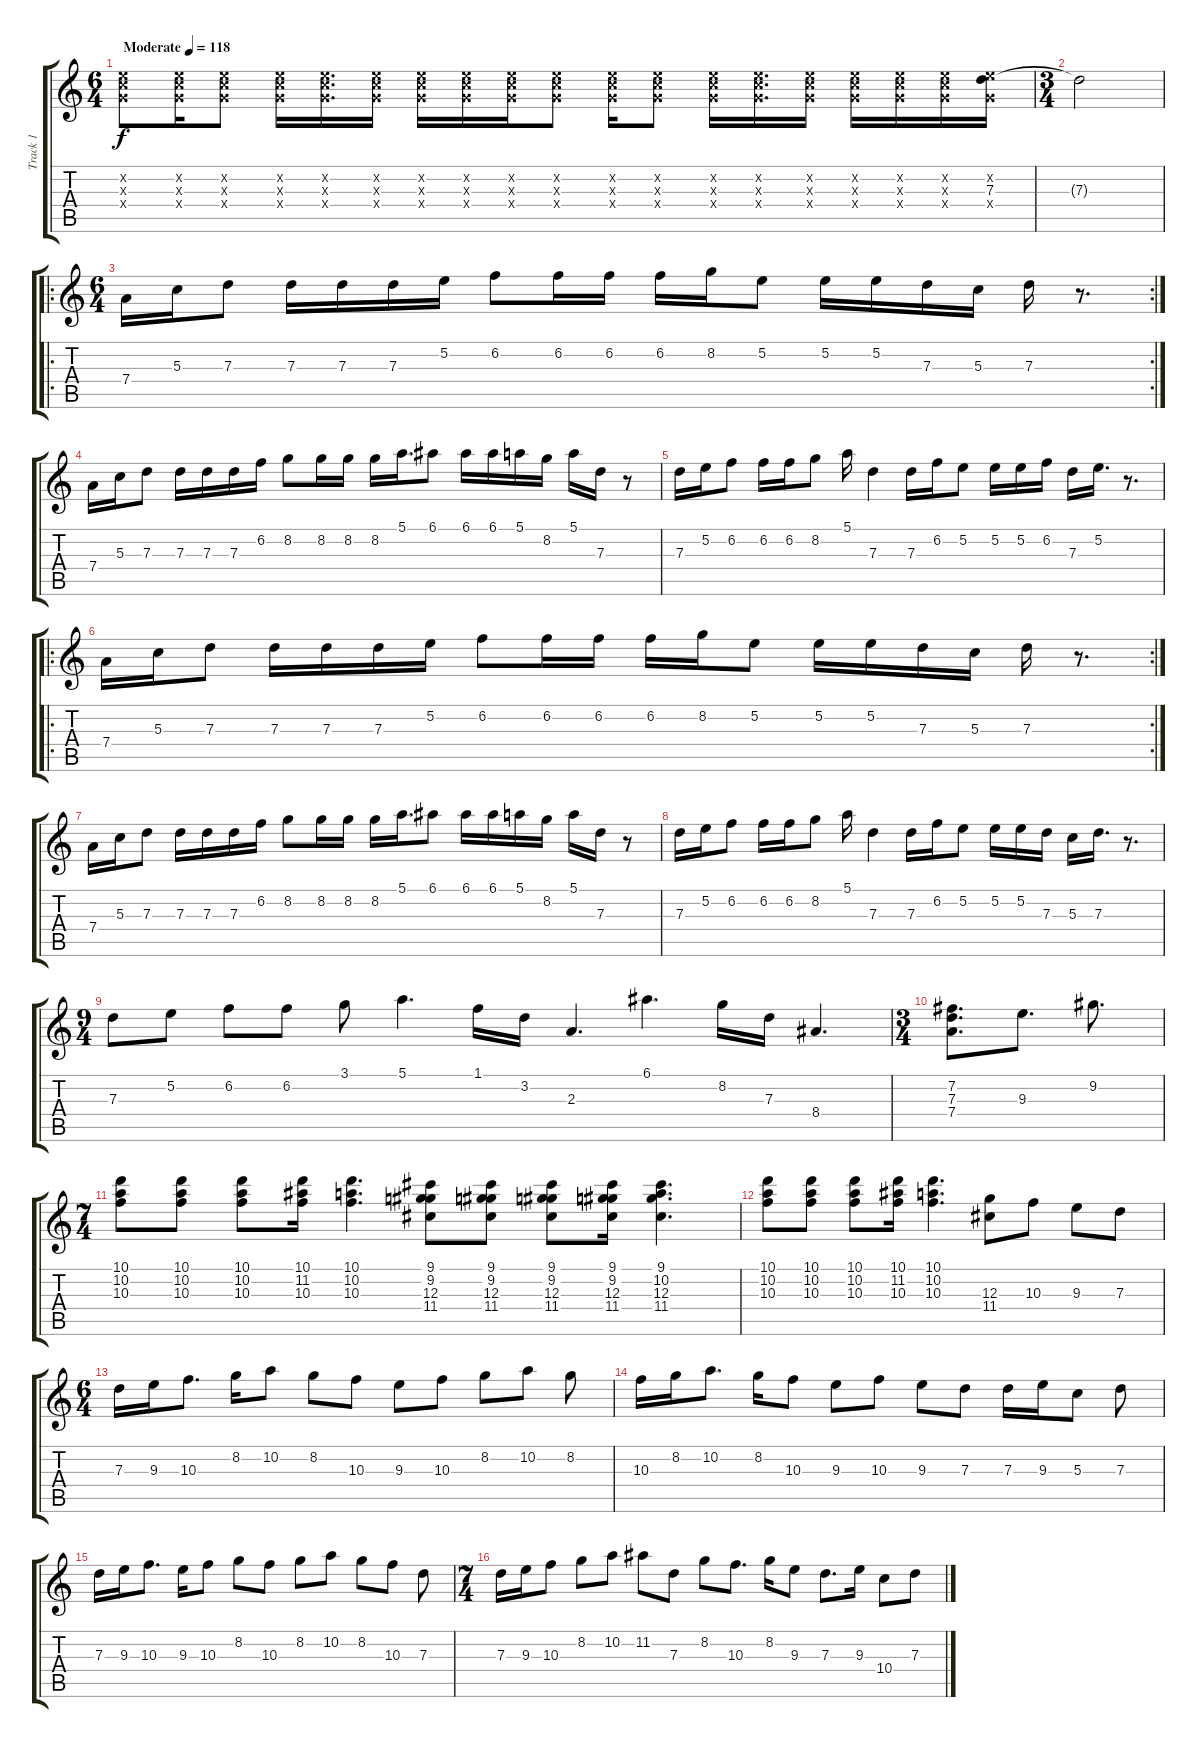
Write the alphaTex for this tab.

\track ("Track 1" "Track 1") {instrument acousticguitarsteel}
\staff {score tabs}
\tuning (E4 B3 G3 D3 A2 E2) {hide}
\ts (6 4)
\tempo (118 "Moderate")
\clef g2
\ks c
(5.2{x} 5.3{x} 5.4{x}).8{dy f instrument acousticguitarsteel} (5.2{x} 5.3{x} 5.4{x}).16 (5.2{x} 5.3{x} 5.4{x}).8 (5.2{x} 5.3{x} 5.4{x}).16 (5.2{x} 5.3{x} 5.4{x}).16{d} (5.2{x} 5.3{x} 5.4{x}).16 (5.2{x} 5.3{x} 5.4{x}).16 (5.2{x} 5.3{x} 5.4{x}).16 (5.2{x} 5.3{x} 5.4{x}).16 (5.2{x} 5.3{x} 5.4{x}).8 (5.2{x} 5.3{x} 5.4{x}).16 (5.2{x} 5.3{x} 5.4{x}).8 (5.2{x} 5.3{x} 5.4{x}).16 (5.2{x} 5.3{x} 5.4{x}).16{d txt ""} (5.2{x} 5.3{x} 5.4{x}).16 (5.2{x} 5.3{x} 5.4{x}).16 (5.2{x} 5.3{x} 5.4{x}).16 (5.2{x} 5.3{x} 5.4{x}).16 (5.2{x} 7.3 5.4{x}).16 |
\ts (3 4)
7.3{t}.2 |
\ro
\rc 2
\ts (6 4)
7.4.16 5.3.16 7.3.8 7.3.16 7.3.16 7.3.16 5.2.16 6.2.8 6.2.16 6.2.16 6.2.16 8.2.16 5.2.8 5.2.16 5.2.16 7.3.16 5.3.16 7.3.16 r.8{d} |
7.4.16 5.3.16 7.3.8{txt " "} 7.3.16 7.3.16 7.3.16 6.2.16 8.2.8 8.2.16 8.2.16 8.2.16 5.1.16{d} 6.1.8 6.1.16 6.1.16 5.1.16 8.2.16 5.1.16 7.3.16 r.8 |
7.3.16 5.2.16 6.2.8 6.2.16 6.2.16 8.2.8 5.1.16 7.3.4 7.3.16 6.2.16 5.2.8 5.2.16 5.2.16 6.2.16 7.3.16 5.2.16{d} r.8{d} |
\ro
\rc 2
7.4.16 5.3.16 7.3.8 7.3.16 7.3.16 7.3.16 5.2.16 6.2.8 6.2.16 6.2.16 6.2.16 8.2.16 5.2.8 5.2.16 5.2.16 7.3.16 5.3.16 7.3.16 r.8{d} |
7.4.16 5.3.16 7.3.8 7.3.16 7.3.16 7.3.16 6.2.16 8.2.8 8.2.16 8.2.16 8.2.16 5.1.16{d} 6.1.8 6.1.16 6.1.16 5.1.16 8.2.16 5.1.16 7.3.16 r.8 |
7.3.16 5.2.16 6.2.8 6.2.16 6.2.16 8.2.8 5.1.16 7.3.4 7.3.16 6.2.16 5.2.8 5.2.16 5.2.16 7.3.16 5.3.16 7.3.16{d} r.8{d} |
\ts (9 4)
7.3.8 5.2.8 6.2.8 6.2.8 3.1.8 5.1.4{d} 1.1.16 3.2.16 2.3.4{d} 6.1.4{d} 8.2.16 7.3.16 8.4.4{d} |
\ts (3 4)
(7.2 7.3 7.4).8{d} 9.3.8{d txt ""} 9.2.8{d} |
\ts (7 4)
(10.1 10.2 10.3).8 (10.1 10.2 10.3).8 (10.1 10.2 10.3).8 (10.1 11.2 10.3).16 (10.1 10.2 10.3).4{d} (9.1 9.2 12.3 11.4).8 (9.1 9.2 12.3 11.4).8 (9.1 9.2 12.3 11.4).8 (9.1 9.2 12.3 11.4).16 (9.1 10.2 12.3 11.4).4{d} |
(10.1 10.2 10.3).8 (10.1 10.2 10.3).8 (10.1 10.2 10.3).8 (10.1 11.2 10.3).16 (10.1 10.2 10.3).4{d} (12.3 11.4).8 10.3.8 9.3.8 7.3.8 |
\ts (6 4)
7.3.16 9.3.16 10.3.8{d} 8.2.16 10.2.8 8.2.8 10.3.8 9.3.8 10.3.8 8.2.8 10.2.8 8.2.8 |
10.3.16 8.2.16 10.2.8{d} 8.2.16 10.3.8 9.3.8 10.3.8 9.3.8 7.3.8 7.3.16 9.3.16 5.3.8 7.3.8 |
7.3.16 9.3.16 10.3.8{d} 9.3.16 10.3.8 8.2.8 10.3.8 8.2.8 10.2.8 8.2.8 10.3.8 7.3.8 |
\ts (7 4)
7.3.16 9.3.16 10.3.8 8.2.8 10.2.8 11.2.8 7.3.8 8.2.8 10.3.8{d} 8.2.16 9.3.8 7.3.8{d} 9.3.16 10.4.8 7.3.8
